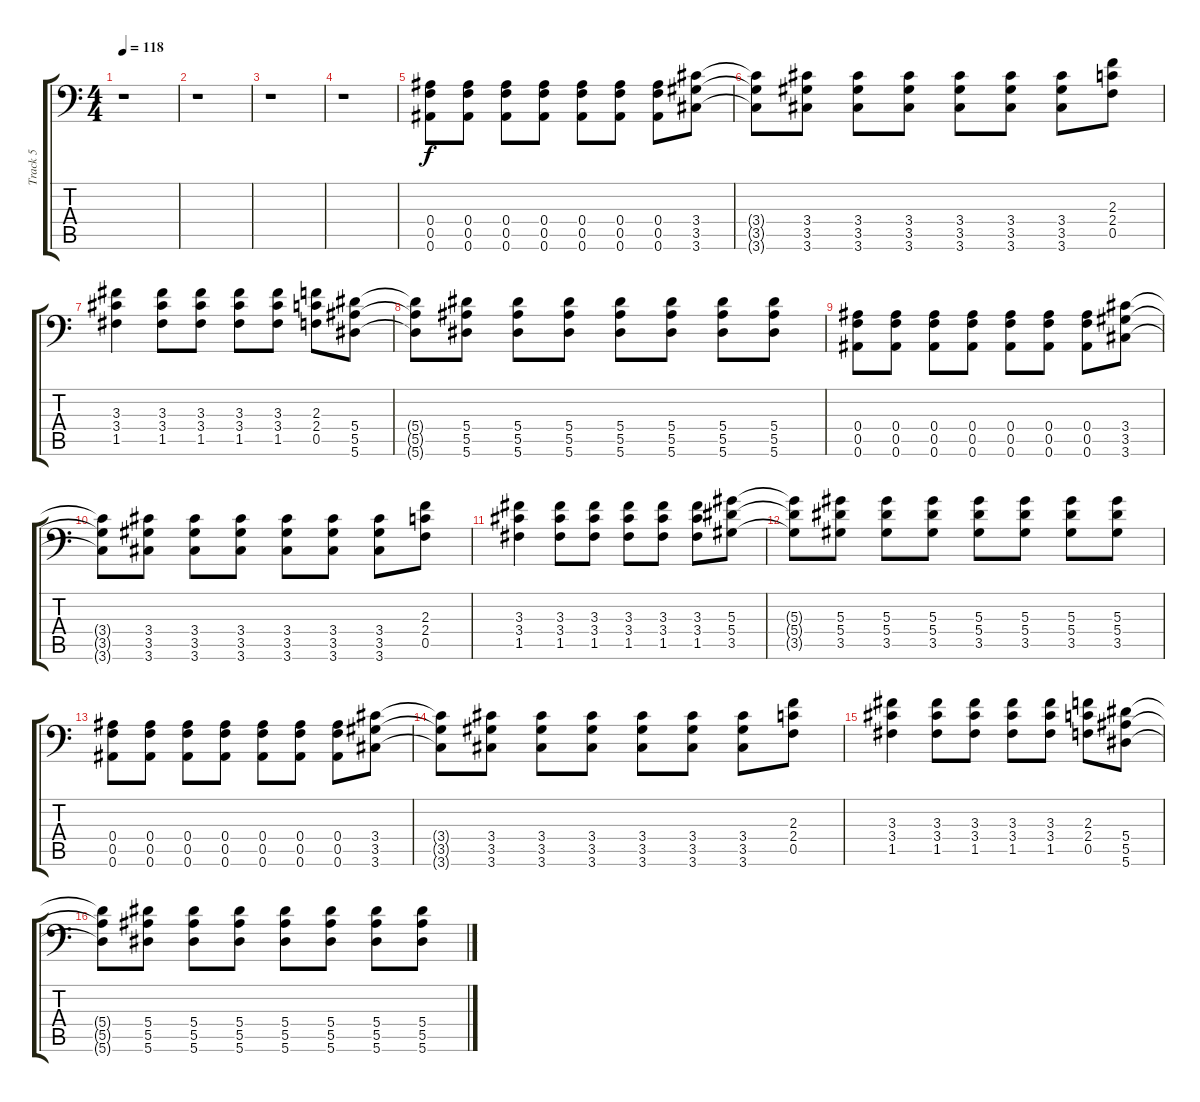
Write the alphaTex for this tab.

\track ("Track 5" "Track 5") {instrument distortionguitar}
\staff {score tabs}
\tuning (C4 G3 Eb3 Bb2 F2 Bb1) {hide}
\ts (4 4)
\tempo 118
\clef f4
\ks c
r.1{dy f} |
r.1 |
r.1 |
r.1 |
(0.4 0.5 0.6).8 (0.4 0.5 0.6).8 (0.4 0.5 0.6).8 (0.4 0.5 0.6).8 (0.4 0.5 0.6).8 (0.4 0.5 0.6).8 (0.4 0.5 0.6).8 (3.4 3.5 3.6).8 |
(3.4{t} 3.5{t} 3.6{t}).8 (3.4 3.5 3.6).8 (3.4 3.5 3.6).8 (3.4 3.5 3.6).8 (3.4 3.5 3.6).8 (3.4 3.5 3.6).8 (3.4 3.5 3.6).8 (2.3 2.4 0.5).8 |
(3.3 3.4 1.5).4 (3.3 3.4 1.5).8 (3.3 3.4 1.5).8 (3.3 3.4 1.5).8 (3.3 3.4 1.5).8 (2.3 2.4 0.5).8 (5.4 5.5 5.6).8 |
(5.4{t} 5.5{t} 5.6{t}).8 (5.4 5.5 5.6).8 (5.4 5.5 5.6).8 (5.4 5.5 5.6).8 (5.4 5.5 5.6).8 (5.4 5.5 5.6).8 (5.4 5.5 5.6).8 (5.4 5.5 5.6).8 |
(0.4 0.5 0.6).8 (0.4 0.5 0.6).8 (0.4 0.5 0.6).8 (0.4 0.5 0.6).8 (0.4 0.5 0.6).8 (0.4 0.5 0.6).8 (0.4 0.5 0.6).8 (3.4 3.5 3.6).8 |
(3.4{t} 3.5{t} 3.6{t}).8 (3.4 3.5 3.6).8 (3.4 3.5 3.6).8 (3.4 3.5 3.6).8 (3.4 3.5 3.6).8 (3.4 3.5 3.6).8 (3.4 3.5 3.6).8 (2.3 2.4 0.5).8 |
(3.3 3.4 1.5).4 (3.3 3.4 1.5).8 (3.3 3.4 1.5).8 (3.3 3.4 1.5).8 (3.3 3.4 1.5).8 (3.3 3.4 1.5).8 (5.3 5.4 3.5).8 |
(5.3{t} 5.4{t} 3.5{t}).8 (5.3 5.4 3.5).8 (5.3 5.4 3.5).8 (5.3 5.4 3.5).8 (5.3 5.4 3.5).8 (5.3 5.4 3.5).8 (5.3 5.4 3.5).8 (5.3 5.4 3.5).8 |
(0.4 0.5 0.6).8 (0.4 0.5 0.6).8 (0.4 0.5 0.6).8 (0.4 0.5 0.6).8 (0.4 0.5 0.6).8 (0.4 0.5 0.6).8 (0.4 0.5 0.6).8 (3.4 3.5 3.6).8 |
(3.4{t} 3.5{t} 3.6{t}).8 (3.4 3.5 3.6).8 (3.4 3.5 3.6).8 (3.4 3.5 3.6).8 (3.4 3.5 3.6).8 (3.4 3.5 3.6).8 (3.4 3.5 3.6).8 (2.3 2.4 0.5).8 |
(3.3 3.4 1.5).4 (3.3 3.4 1.5).8 (3.3 3.4 1.5).8 (3.3 3.4 1.5).8 (3.3 3.4 1.5).8 (2.3 2.4 0.5).8 (5.4 5.5 5.6).8 |
(5.4{t} 5.5{t} 5.6{t}).8 (5.4 5.5 5.6).8 (5.4 5.5 5.6).8 (5.4 5.5 5.6).8 (5.4 5.5 5.6).8 (5.4 5.5 5.6).8 (5.4 5.5 5.6).8 (5.4 5.5 5.6).8
